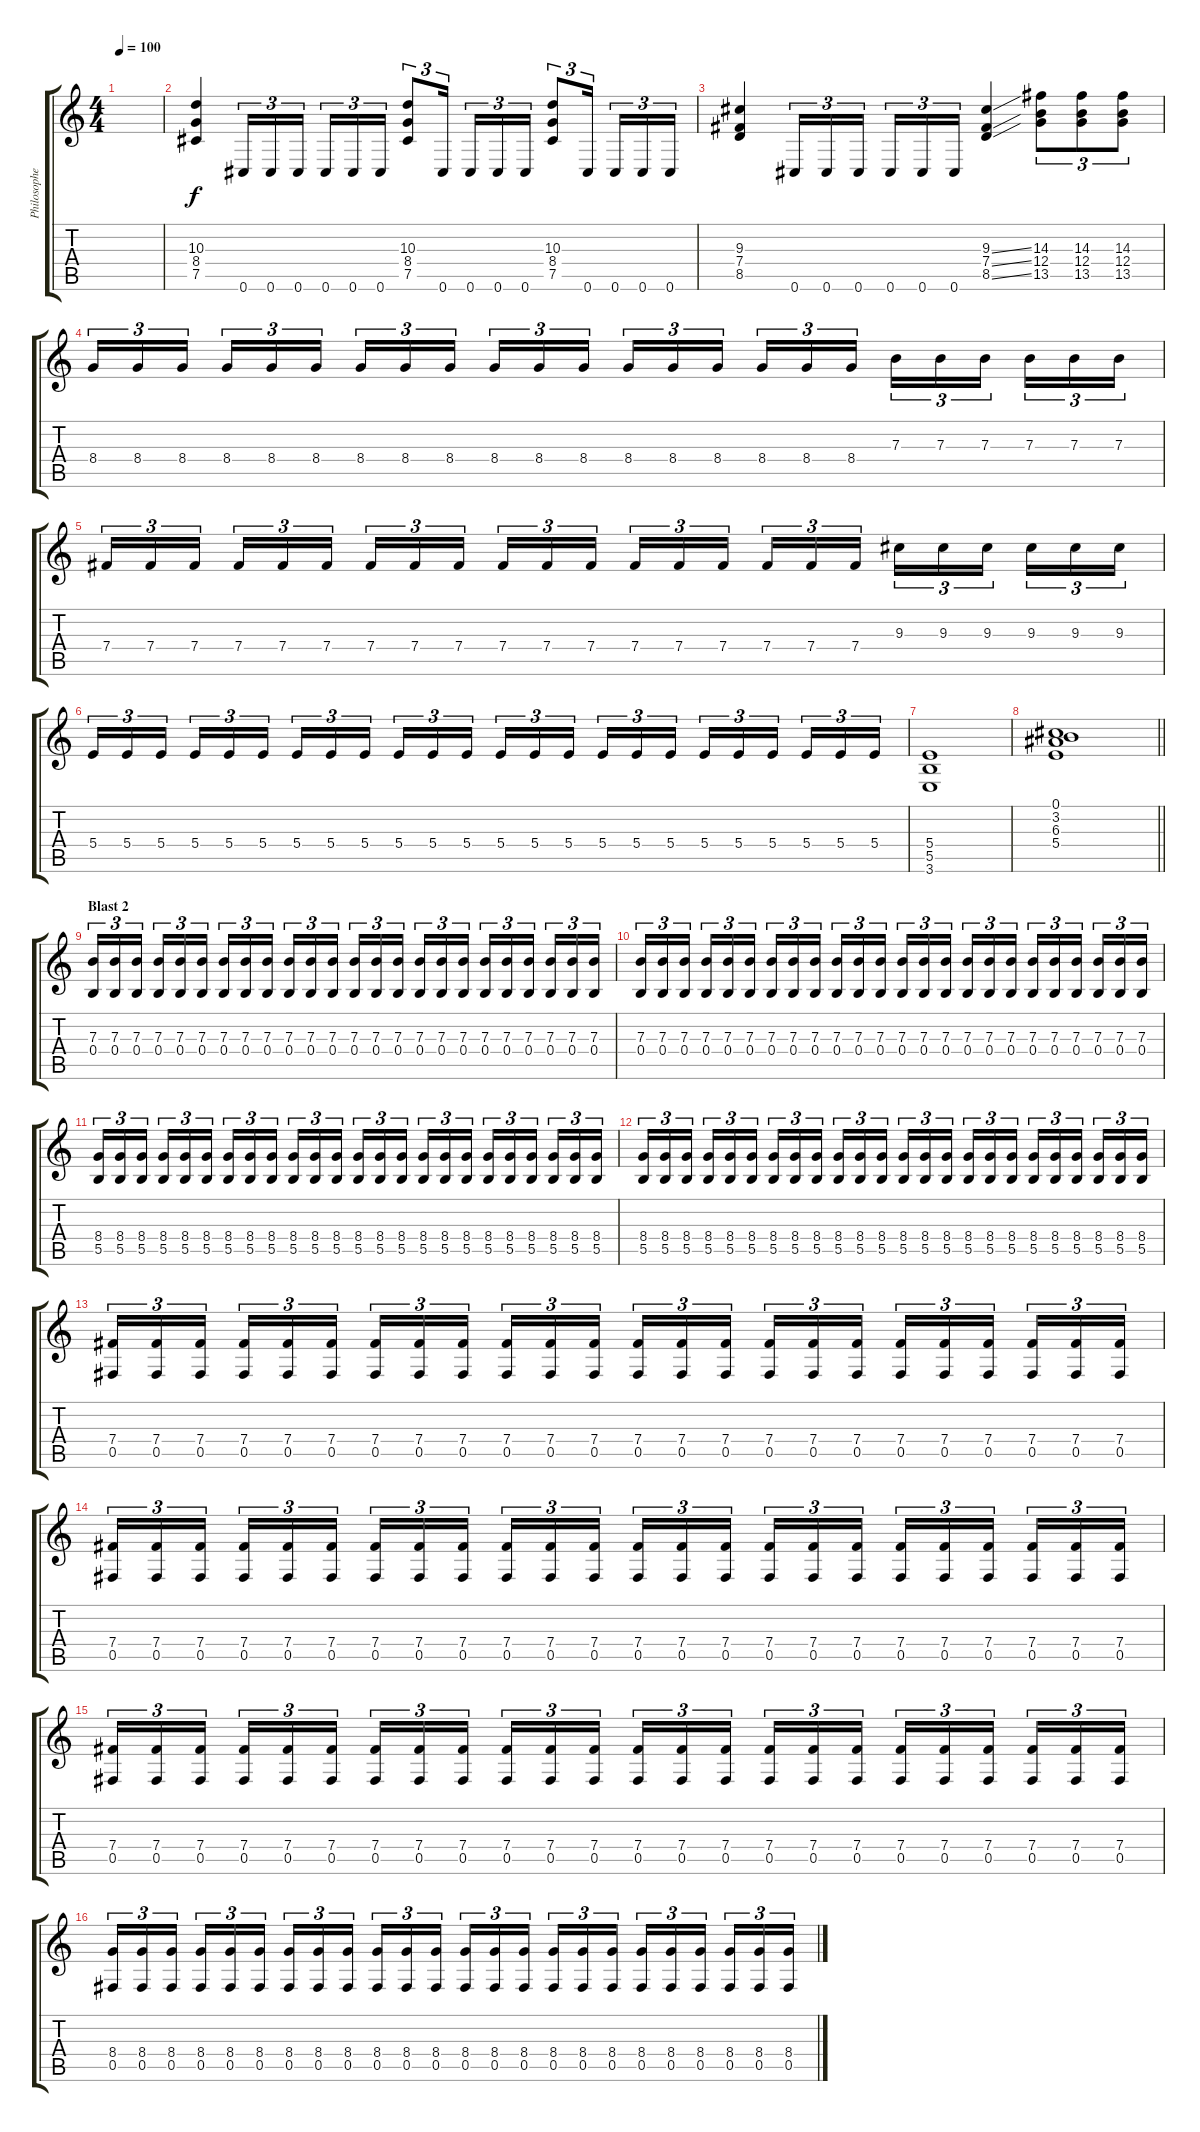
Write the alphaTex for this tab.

\track ("Philosopher" "Philosophe") {instrument distortionguitar}
\staff {score tabs}
\tuning (Db4 Ab3 E3 B2 Gb2 Db2) {hide}
\ts (4 4)
\tempo 100
\clef g2
\ks c
|
(10.3 8.4 7.5).4 0.6.16{tu (3 2)} 0.6.16{tu (3 2)} 0.6.16{tu (3 2) beam splitsecondary} 0.6.16{tu (3 2)} 0.6.16{tu (3 2)} 0.6.16{tu (3 2)} (10.3 8.4 7.5).8{tu (3 2)} 0.6.16{tu (3 2) beam splitsecondary} 0.6.16{tu (3 2)} 0.6.16{tu (3 2)} 0.6.16{tu (3 2)} (10.3 8.4 7.5).8{tu (3 2)} 0.6.16{tu (3 2) beam splitsecondary} 0.6.16{tu (3 2)} 0.6.16{tu (3 2)} 0.6.16{tu (3 2)} |
(9.3 7.4 8.5).4 0.6.16{tu (3 2)} 0.6.16{tu (3 2)} 0.6.16{tu (3 2) beam splitsecondary} 0.6.16{tu (3 2)} 0.6.16{tu (3 2)} 0.6.16{tu (3 2)} (9.3{ss} 7.4{ss} 8.5{ss}).4 (14.3 12.4 13.5).8{tu (3 2)} (14.3 12.4 13.5).8{tu (3 2)} (14.3 12.4 13.5).8{tu (3 2)} |
8.4.16{tu (3 2)} 8.4.16{tu (3 2)} 8.4.16{tu (3 2) beam splitsecondary} 8.4.16{tu (3 2)} 8.4.16{tu (3 2)} 8.4.16{tu (3 2)} 8.4.16{tu (3 2)} 8.4.16{tu (3 2)} 8.4.16{tu (3 2) beam splitsecondary} 8.4.16{tu (3 2)} 8.4.16{tu (3 2)} 8.4.16{tu (3 2)} 8.4.16{tu (3 2)} 8.4.16{tu (3 2)} 8.4.16{tu (3 2) beam splitsecondary} 8.4.16{tu (3 2)} 8.4.16{tu (3 2)} 8.4.16{tu (3 2)} 7.3.16{tu (3 2)} 7.3.16{tu (3 2)} 7.3.16{tu (3 2) beam splitsecondary} 7.3.16{tu (3 2)} 7.3.16{tu (3 2)} 7.3.16{tu (3 2)} |
7.4.16{tu (3 2)} 7.4.16{tu (3 2)} 7.4.16{tu (3 2) beam splitsecondary} 7.4.16{tu (3 2)} 7.4.16{tu (3 2)} 7.4.16{tu (3 2)} 7.4.16{tu (3 2)} 7.4.16{tu (3 2)} 7.4.16{tu (3 2) beam splitsecondary} 7.4.16{tu (3 2)} 7.4.16{tu (3 2)} 7.4.16{tu (3 2)} 7.4.16{tu (3 2)} 7.4.16{tu (3 2)} 7.4.16{tu (3 2) beam splitsecondary} 7.4.16{tu (3 2)} 7.4.16{tu (3 2)} 7.4.16{tu (3 2)} 9.3.16{tu (3 2)} 9.3.16{tu (3 2)} 9.3.16{tu (3 2) beam splitsecondary} 9.3.16{tu (3 2)} 9.3.16{tu (3 2)} 9.3.16{tu (3 2)} |
5.4.16{tu (3 2)} 5.4.16{tu (3 2)} 5.4.16{tu (3 2) beam splitsecondary} 5.4.16{tu (3 2)} 5.4.16{tu (3 2)} 5.4.16{tu (3 2)} 5.4.16{tu (3 2)} 5.4.16{tu (3 2)} 5.4.16{tu (3 2) beam splitsecondary} 5.4.16{tu (3 2)} 5.4.16{tu (3 2)} 5.4.16{tu (3 2)} 5.4.16{tu (3 2)} 5.4.16{tu (3 2)} 5.4.16{tu (3 2) beam splitsecondary} 5.4.16{tu (3 2)} 5.4.16{tu (3 2)} 5.4.16{tu (3 2)} 5.4.16{tu (3 2)} 5.4.16{tu (3 2)} 5.4.16{tu (3 2) beam splitsecondary} 5.4.16{tu (3 2)} 5.4.16{tu (3 2)} 5.4.16{tu (3 2)} |
(5.4 5.5 3.6).1 |
\barLineRight lightlight
(0.1 3.2 6.3 5.4).1 |
\section ("" "Blast 2")
(7.3 0.4).16{tu (3 2)} (7.3 0.4).16{tu (3 2)} (7.3 0.4).16{tu (3 2) beam splitsecondary} (7.3 0.4).16{tu (3 2)} (7.3 0.4).16{tu (3 2)} (7.3 0.4).16{tu (3 2)} (7.3 0.4).16{tu (3 2)} (7.3 0.4).16{tu (3 2)} (7.3 0.4).16{tu (3 2) beam splitsecondary} (7.3 0.4).16{tu (3 2)} (7.3 0.4).16{tu (3 2)} (7.3 0.4).16{tu (3 2)} (7.3 0.4).16{tu (3 2)} (7.3 0.4).16{tu (3 2)} (7.3 0.4).16{tu (3 2) beam splitsecondary} (7.3 0.4).16{tu (3 2)} (7.3 0.4).16{tu (3 2)} (7.3 0.4).16{tu (3 2)} (7.3 0.4).16{tu (3 2)} (7.3 0.4).16{tu (3 2)} (7.3 0.4).16{tu (3 2) beam splitsecondary} (7.3 0.4).16{tu (3 2)} (7.3 0.4).16{tu (3 2)} (7.3 0.4).16{tu (3 2)} |
(7.3 0.4).16{tu (3 2)} (7.3 0.4).16{tu (3 2)} (7.3 0.4).16{tu (3 2) beam splitsecondary} (7.3 0.4).16{tu (3 2)} (7.3 0.4).16{tu (3 2)} (7.3 0.4).16{tu (3 2)} (7.3 0.4).16{tu (3 2)} (7.3 0.4).16{tu (3 2)} (7.3 0.4).16{tu (3 2) beam splitsecondary} (7.3 0.4).16{tu (3 2)} (7.3 0.4).16{tu (3 2)} (7.3 0.4).16{tu (3 2)} (7.3 0.4).16{tu (3 2)} (7.3 0.4).16{tu (3 2)} (7.3 0.4).16{tu (3 2) beam splitsecondary} (7.3 0.4).16{tu (3 2)} (7.3 0.4).16{tu (3 2)} (7.3 0.4).16{tu (3 2)} (7.3 0.4).16{tu (3 2)} (7.3 0.4).16{tu (3 2)} (7.3 0.4).16{tu (3 2) beam splitsecondary} (7.3 0.4).16{tu (3 2)} (7.3 0.4).16{tu (3 2)} (7.3 0.4).16{tu (3 2)} |
(8.4 5.5).16{tu (3 2)} (8.4 5.5).16{tu (3 2)} (8.4 5.5).16{tu (3 2) beam splitsecondary} (8.4 5.5).16{tu (3 2)} (8.4 5.5).16{tu (3 2)} (8.4 5.5).16{tu (3 2)} (8.4 5.5).16{tu (3 2)} (8.4 5.5).16{tu (3 2)} (8.4 5.5).16{tu (3 2) beam splitsecondary} (8.4 5.5).16{tu (3 2)} (8.4 5.5).16{tu (3 2)} (8.4 5.5).16{tu (3 2)} (8.4 5.5).16{tu (3 2)} (8.4 5.5).16{tu (3 2)} (8.4 5.5).16{tu (3 2) beam splitsecondary} (8.4 5.5).16{tu (3 2)} (8.4 5.5).16{tu (3 2)} (8.4 5.5).16{tu (3 2)} (8.4 5.5).16{tu (3 2)} (8.4 5.5).16{tu (3 2)} (8.4 5.5).16{tu (3 2) beam splitsecondary} (8.4 5.5).16{tu (3 2)} (8.4 5.5).16{tu (3 2)} (8.4 5.5).16{tu (3 2)} |
(8.4 5.5).16{tu (3 2)} (8.4 5.5).16{tu (3 2)} (8.4 5.5).16{tu (3 2) beam splitsecondary} (8.4 5.5).16{tu (3 2)} (8.4 5.5).16{tu (3 2)} (8.4 5.5).16{tu (3 2)} (8.4 5.5).16{tu (3 2)} (8.4 5.5).16{tu (3 2)} (8.4 5.5).16{tu (3 2) beam splitsecondary} (8.4 5.5).16{tu (3 2)} (8.4 5.5).16{tu (3 2)} (8.4 5.5).16{tu (3 2)} (8.4 5.5).16{tu (3 2)} (8.4 5.5).16{tu (3 2)} (8.4 5.5).16{tu (3 2) beam splitsecondary} (8.4 5.5).16{tu (3 2)} (8.4 5.5).16{tu (3 2)} (8.4 5.5).16{tu (3 2)} (8.4 5.5).16{tu (3 2)} (8.4 5.5).16{tu (3 2)} (8.4 5.5).16{tu (3 2) beam splitsecondary} (8.4 5.5).16{tu (3 2)} (8.4 5.5).16{tu (3 2)} (8.4 5.5).16{tu (3 2)} |
(7.4 0.5).16{tu (3 2)} (7.4 0.5).16{tu (3 2)} (7.4 0.5).16{tu (3 2) beam splitsecondary} (7.4 0.5).16{tu (3 2)} (7.4 0.5).16{tu (3 2)} (7.4 0.5).16{tu (3 2)} (7.4 0.5).16{tu (3 2)} (7.4 0.5).16{tu (3 2)} (7.4 0.5).16{tu (3 2) beam splitsecondary} (7.4 0.5).16{tu (3 2)} (7.4 0.5).16{tu (3 2)} (7.4 0.5).16{tu (3 2)} (7.4 0.5).16{tu (3 2)} (7.4 0.5).16{tu (3 2)} (7.4 0.5).16{tu (3 2) beam splitsecondary} (7.4 0.5).16{tu (3 2)} (7.4 0.5).16{tu (3 2)} (7.4 0.5).16{tu (3 2)} (7.4 0.5).16{tu (3 2)} (7.4 0.5).16{tu (3 2)} (7.4 0.5).16{tu (3 2) beam splitsecondary} (7.4 0.5).16{tu (3 2)} (7.4 0.5).16{tu (3 2)} (7.4 0.5).16{tu (3 2)} |
(7.4 0.5).16{tu (3 2)} (7.4 0.5).16{tu (3 2)} (7.4 0.5).16{tu (3 2) beam splitsecondary} (7.4 0.5).16{tu (3 2)} (7.4 0.5).16{tu (3 2)} (7.4 0.5).16{tu (3 2)} (7.4 0.5).16{tu (3 2)} (7.4 0.5).16{tu (3 2)} (7.4 0.5).16{tu (3 2) beam splitsecondary} (7.4 0.5).16{tu (3 2)} (7.4 0.5).16{tu (3 2)} (7.4 0.5).16{tu (3 2)} (7.4 0.5).16{tu (3 2)} (7.4 0.5).16{tu (3 2)} (7.4 0.5).16{tu (3 2) beam splitsecondary} (7.4 0.5).16{tu (3 2)} (7.4 0.5).16{tu (3 2)} (7.4 0.5).16{tu (3 2)} (7.4 0.5).16{tu (3 2)} (7.4 0.5).16{tu (3 2)} (7.4 0.5).16{tu (3 2) beam splitsecondary} (7.4 0.5).16{tu (3 2)} (7.4 0.5).16{tu (3 2)} (7.4 0.5).16{tu (3 2)} |
(7.4 0.5).16{tu (3 2)} (7.4 0.5).16{tu (3 2)} (7.4 0.5).16{tu (3 2) beam splitsecondary} (7.4 0.5).16{tu (3 2)} (7.4 0.5).16{tu (3 2)} (7.4 0.5).16{tu (3 2)} (7.4 0.5).16{tu (3 2)} (7.4 0.5).16{tu (3 2)} (7.4 0.5).16{tu (3 2) beam splitsecondary} (7.4 0.5).16{tu (3 2)} (7.4 0.5).16{tu (3 2)} (7.4 0.5).16{tu (3 2)} (7.4 0.5).16{tu (3 2)} (7.4 0.5).16{tu (3 2)} (7.4 0.5).16{tu (3 2) beam splitsecondary} (7.4 0.5).16{tu (3 2)} (7.4 0.5).16{tu (3 2)} (7.4 0.5).16{tu (3 2)} (7.4 0.5).16{tu (3 2)} (7.4 0.5).16{tu (3 2)} (7.4 0.5).16{tu (3 2) beam splitsecondary} (7.4 0.5).16{tu (3 2)} (7.4 0.5).16{tu (3 2)} (7.4 0.5).16{tu (3 2)} |
(8.4 0.5).16{tu (3 2)} (8.4 0.5).16{tu (3 2)} (8.4 0.5).16{tu (3 2) beam splitsecondary} (8.4 0.5).16{tu (3 2)} (8.4 0.5).16{tu (3 2)} (8.4 0.5).16{tu (3 2)} (8.4 0.5).16{tu (3 2)} (8.4 0.5).16{tu (3 2)} (8.4 0.5).16{tu (3 2) beam splitsecondary} (8.4 0.5).16{tu (3 2)} (8.4 0.5).16{tu (3 2)} (8.4 0.5).16{tu (3 2)} (8.4 0.5).16{tu (3 2)} (8.4 0.5).16{tu (3 2)} (8.4 0.5).16{tu (3 2) beam splitsecondary} (8.4 0.5).16{tu (3 2)} (8.4 0.5).16{tu (3 2)} (8.4 0.5).16{tu (3 2)} (8.4 0.5).16{tu (3 2)} (8.4 0.5).16{tu (3 2)} (8.4 0.5).16{tu (3 2) beam splitsecondary} (8.4 0.5).16{tu (3 2)} (8.4 0.5).16{tu (3 2)} (8.4 0.5).16{tu (3 2)}
